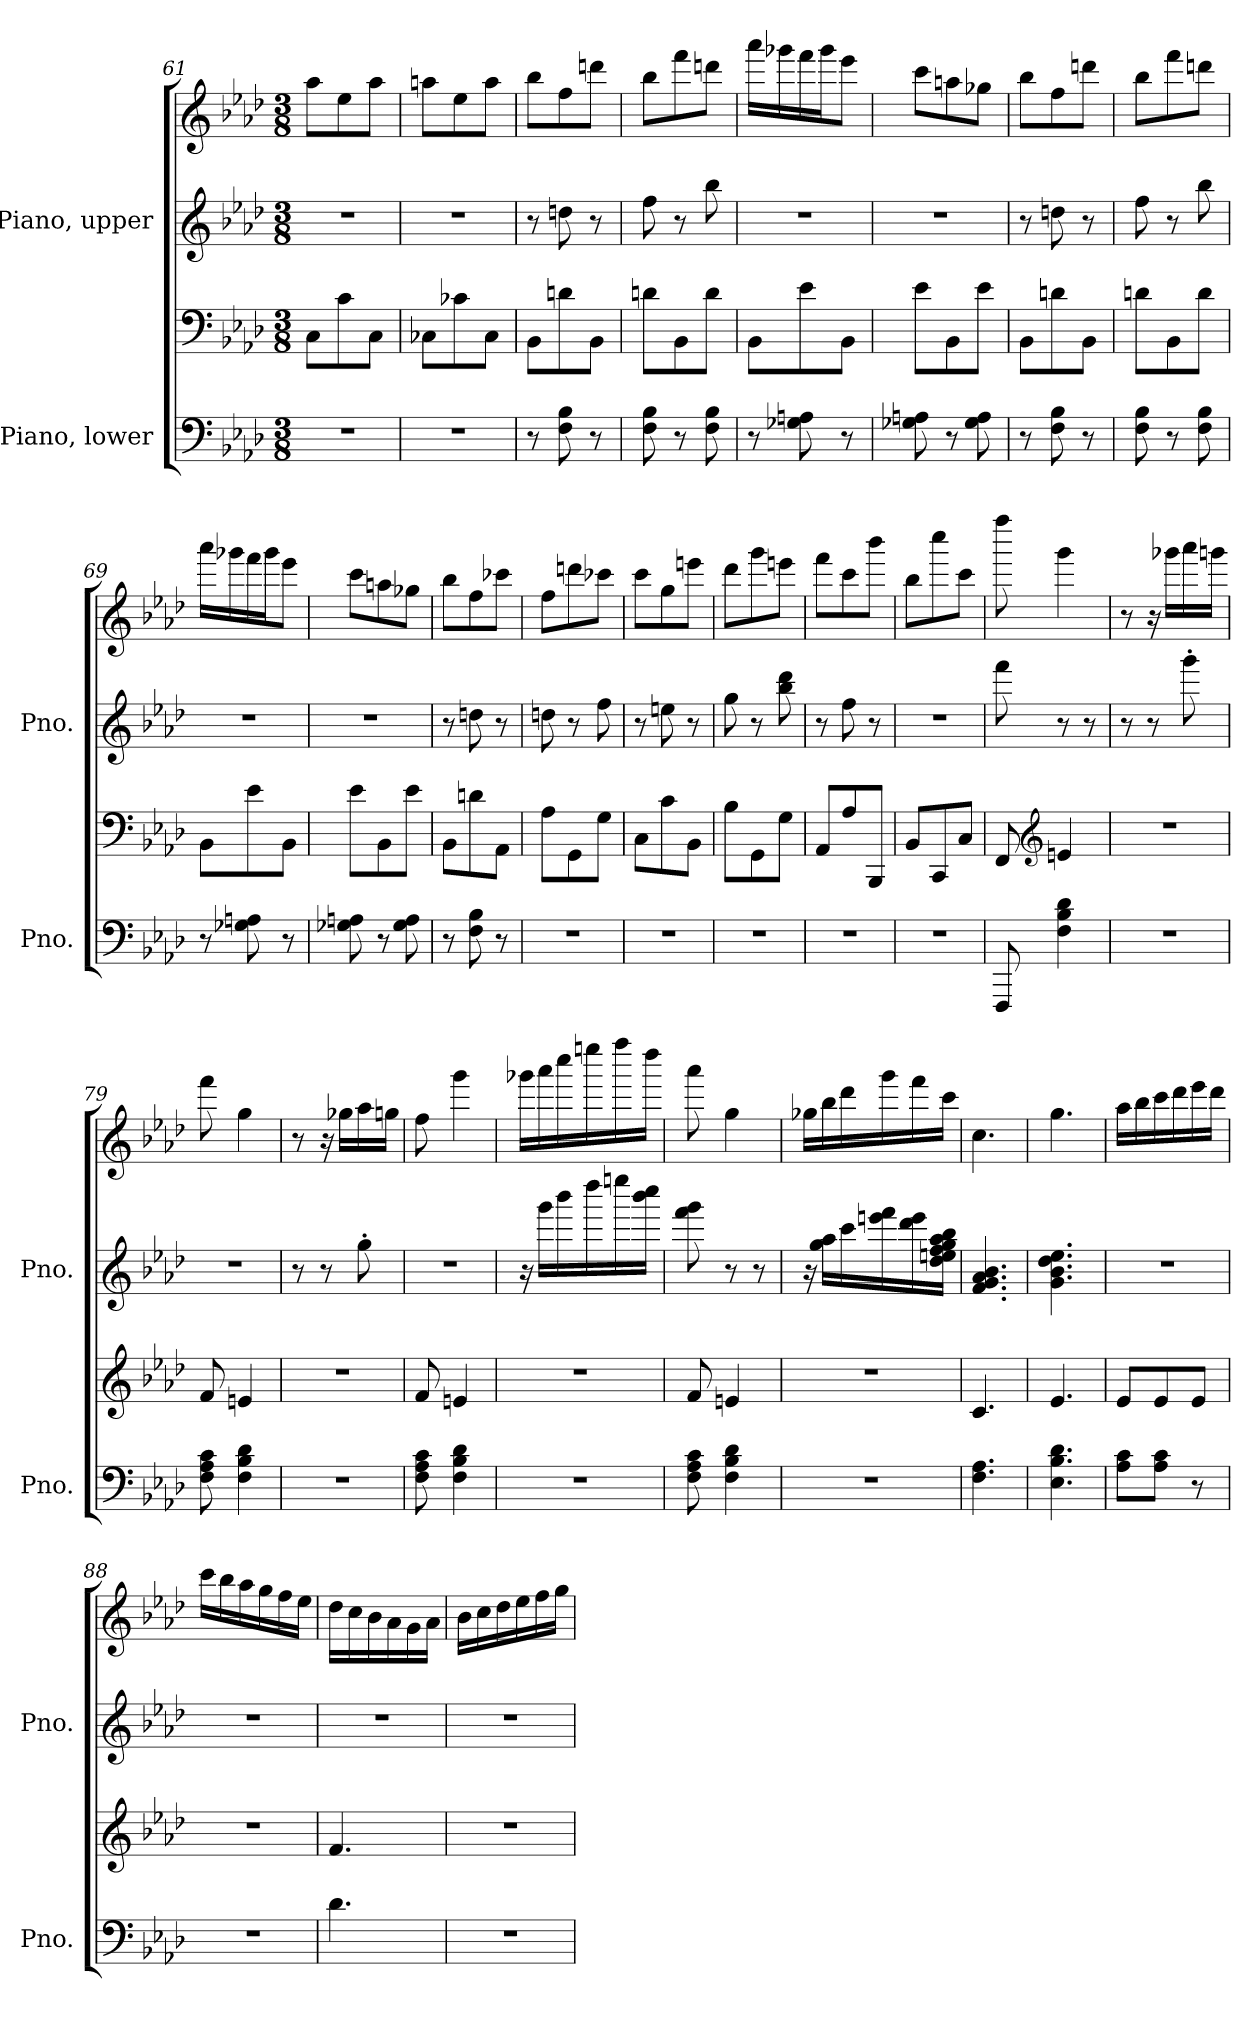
**kern	**kern	**kern	**kern
*part2	*part2	*part1	*part1
*staff4	*staff3	*staff2	*staff1
*I"Piano, lower	*	*I"Piano, upper	*
*I'Pno.	*	*I'Pno.	*
*clefF4	*clefF4	*clefG2	*clefG2
*k[b-e-a-d-]	*k[b-e-a-d-]	*k[b-e-a-d-]	*k[b-e-a-d-]
*M3/8	*M3/8	*M3/8	*M3/8
=61	=61	=61	=61
4.r	8C\L	4.r	8aa-\L
.	8c\	.	8ee-\
.	8C\J	.	8aa-\J
=62	=62	=62	=62
4.r	8C-X\L	4.r	8aan\L
.	8c-X\	.	8ee-\
.	8C-\J	.	8aa\J
=63	=63	=63	=63
8r	8BB-\L	8r	8bb-\L
8F\ 8B-\	8dn\	8ddn\	8ff\
8r	8BB-\J	8r	8dddn\J
=64	=64	=64	=64
8F\ 8B-\	8dn\L	8ff\	8bb-\L
8r	8BB-\	8r	8fff\
8F\ 8B-\	8d\J	8bb-\	8dddn\J
!!LO:LB:g=z
=65	=65	=65	=65
8r	8BB-\L	4.r	16aaa-\LL
.	.	.	16ggg-X\
8G-X\ 8An\	8e-\	.	16fff\
.	.	.	16ggg-\J
8r	8BB-\J	.	8eee-\J
=66	=66	=66	=66
8G-X\ 8An\	8e-\L	4.r	8ccc\L
8r	8BB-\	.	8aan\
8G-\ 8A\	8e-\J	.	8gg-X\J
=67	=67	=67	=67
8r	8BB-\L	8r	8bb-\L
8F\ 8B-\	8dn\	8ddn\	8ff\
8r	8BB-\J	8r	8dddn\J
=68	=68	=68	=68
8F\ 8B-\	8dn\L	8ff\	8bb-\L
8r	8BB-\	8r	8fff\
8F\ 8B-\	8d\J	8bb-\	8dddn\J
=69	=69	=69	=69
8r	8BB-\L	4.r	16aaa-\LL
.	.	.	16ggg-X\
8G-X\ 8An\	8e-\	.	16fff\
.	.	.	16ggg-\J
8r	8BB-\J	.	8eee-\J
=70	=70	=70	=70
8G-X\ 8An\	8e-\L	4.r	8ccc\L
8r	8BB-\	.	8aan\
8G-\ 8A\	8e-\J	.	8gg-X\J
!!LO:LB:g=z
=71	=71	=71	=71
8r	8BB-\L	8r	8bb-\L
8F\ 8B-\	8dn\	8ddn\	8ff\
8r	8AA-\J	8r	8ccc-X\J
=72	=72	=72	=72
4.r	8A-\L	8ddn\	8ff\L
.	8GG\	8r	8dddn\
.	8G\J	8ff\	8ccc-X\J
=73	=73	=73	=73
4.r	8C\L	8r	8ccc\L
.	8c\	8een\	8gg\
.	8BB-\J	8r	8eeen\J
=74	=74	=74	=74
4.r	8B-\L	8gg\	8ddd-\L
.	8GG\	8r	8ggg\
.	8G\J	8bb-\ 8ddd-\	8eeen\J
=75	=75	=75	=75
4.r	8AA-/L	8r	8fff\L
.	8A-/	8ff\	8ccc\
.	8BBB-/J	8r	8bbb-\J
=76	=76	=76	=76
4.r	8BB-/L	4.r	8bb-\L
.	8CC/	.	8cccc\
.	8C/J	.	8ccc\J
=77	=77	=77	=77
8FFF/	8FF/	8fff\	8ffff\
*	*clefG2	*	*
4F\ 4B-\ 4d-\	4en/	8r	4ggg\
.	.	8r	.
!!LO:PB:g=z
=78	=78	=78	=78
4.r	4.r	8r	8r
.	.	8r	16r
.	.	.	16ggg-X\LL
.	.	8ggg'\	16aaa-\
.	.	.	16gggn\JJ
=79	=79	=79	=79
8F\ 8A-\ 8c\	8f/	4.r	8fff\
4F\ 4B-\ 4d-\	4en/	.	4gg\
=80	=80	=80	=80
4.r	4.r	8r	8r
.	.	8r	16r
.	.	.	16gg-X\LL
.	.	8gg'\	16aa-\
.	.	.	16ggn\JJ
=81	=81	=81	=81
8F\ 8A-\ 8c\	8f/	4.r	8ff\
4F\ 4B-\ 4d-\	4en/	.	4ggg\
=82	=82	=82	=82
4.r	4.r	16r	16ggg-X\LL
.	.	16ggg\LL	16aaa-\
.	.	16bbb-\	16cccc\
.	.	16dddd-\	16eeeen\
.	.	16eeeen\	16ffff\
.	.	16bbb-\ 16cccc\JJ	16dddd-\JJ
=83	=83	=83	=83
8F\ 8A-\ 8c\	8f/	8fff\ 8ggg\	8aaa-\
4F\ 4B-\ 4d-\	4en/	8r	4gg\
.	.	8r	.
!!LO:LB:g=z
=84	=84	=84	=84
4.r	4.r	16r	16gg-X\LL
.	.	16gg\ 16aa-\LL	16bb-\
.	.	16ccc\	16ddd-\
.	.	16eeen\ 16fff\	16ggg\
.	.	16ddd-\ 16eee\	16fff\
.	.	16dd-\ 16een\ 16ff\ 16gg\ 16aa-\ 16bb-\JJ	16ccc\JJ
=85	=85	=85	=85
4.F\ 4.A-\	4.c/	4.f/ 4.g/ 4.a-/ 4.b-/	4.cc\
=86	=86	=86	=86
4.E-\ 4.B-\ 4.d-\	4.e-/	4.g\ 4.b-\ 4.dd-\ 4.ee-\	4.gg\
=87	=87	=87	=87
8A-\ 8c\L	8e-/L	4.r	16aa-\LL
.	.	.	16bb-\
8A-\ 8c\J	8e-/	.	16ccc\
.	.	.	16ddd-\
8r	8e-/J	.	16eee-\
.	.	.	16ddd-\JJ
=88	=88	=88	=88
4.r	4.r	4.r	16ccc\LL
.	.	.	16bb-\
.	.	.	16aa-\
.	.	.	16gg\
.	.	.	16ff\
.	.	.	16ee-\JJ
!!LO:LB:g=z
=89	=89	=89	=89
4.d-\	4.f/	4.r	16dd-\LL
.	.	.	16cc\
.	.	.	16b-\
.	.	.	16a-\
.	.	.	16g\
.	.	.	16a-\JJ
=90	=90	=90	=90
4.r	4.r	4.r	16b-\LL
.	.	.	16cc\
.	.	.	16dd-\
.	.	.	16ee-\
.	.	.	16ff\
.	.	.	16gg\JJ
=	=	=	=
*-	*-	*-	*-
